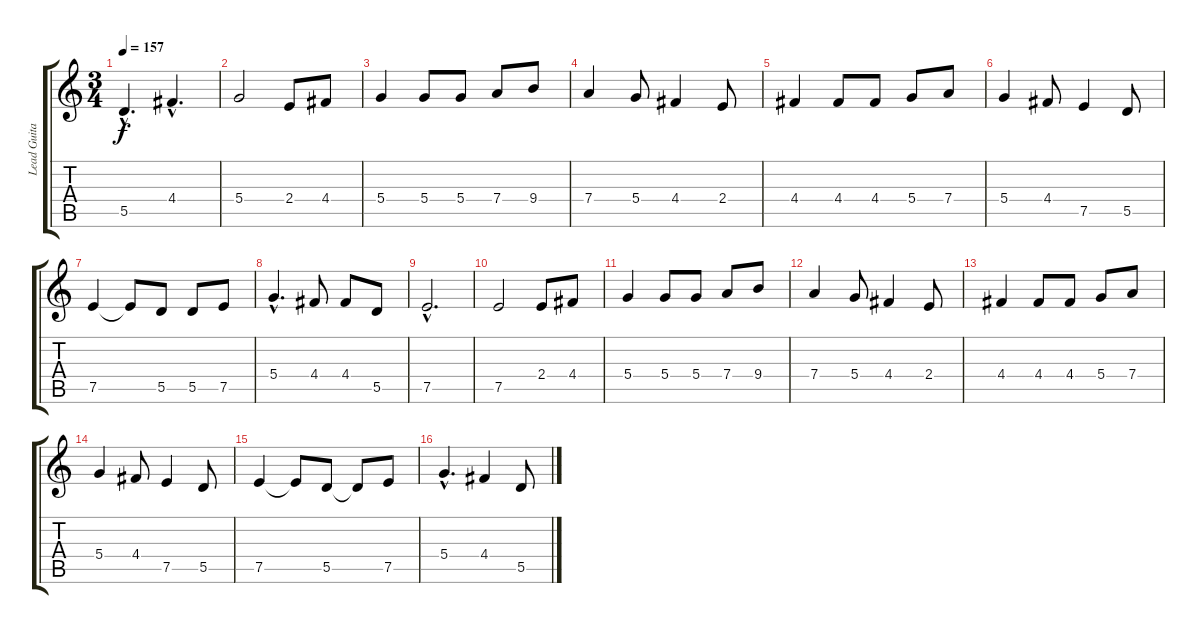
\track ("Lead Guitar 2" "Lead Guita") {instrument overdrivenguitar}
\staff {score tabs}
\tuning (E4 B3 G3 D3 A2 E2) {hide}
\ts (3 4)
\tempo 157
\clef g2
\ks c
5.5{hac}.4{d dy f} 4.4{hac}.4{d} |
5.4.2 2.4.8 4.4.8 |
5.4.4 5.4.8 5.4.8 7.4.8 9.4.8 |
7.4.4 5.4.8 4.4.4 2.4.8 |
4.4.4 4.4.8 4.4.8 5.4.8 7.4.8 |
5.4.4 4.4.8 7.5.4 5.5.8 |
7.5.4 7.5{t}.8 5.5.8 5.5.8 7.5.8 |
5.4{hac}.4{d} 4.4.8 4.4.8 5.5.8 |
7.5{hac}.2{d} |
7.5.2 2.4.8 4.4.8 |
5.4.4 5.4.8 5.4.8 7.4.8 9.4.8 |
7.4.4 5.4.8 4.4.4 2.4.8 |
4.4.4 4.4.8 4.4.8 5.4.8 7.4.8 |
5.4.4 4.4.8 7.5.4 5.5.8 |
7.5.4 7.5{t}.8 5.5.8 5.5{t}.8 7.5.8 |
5.4{hac}.4{d} 4.4.4 5.5.8
